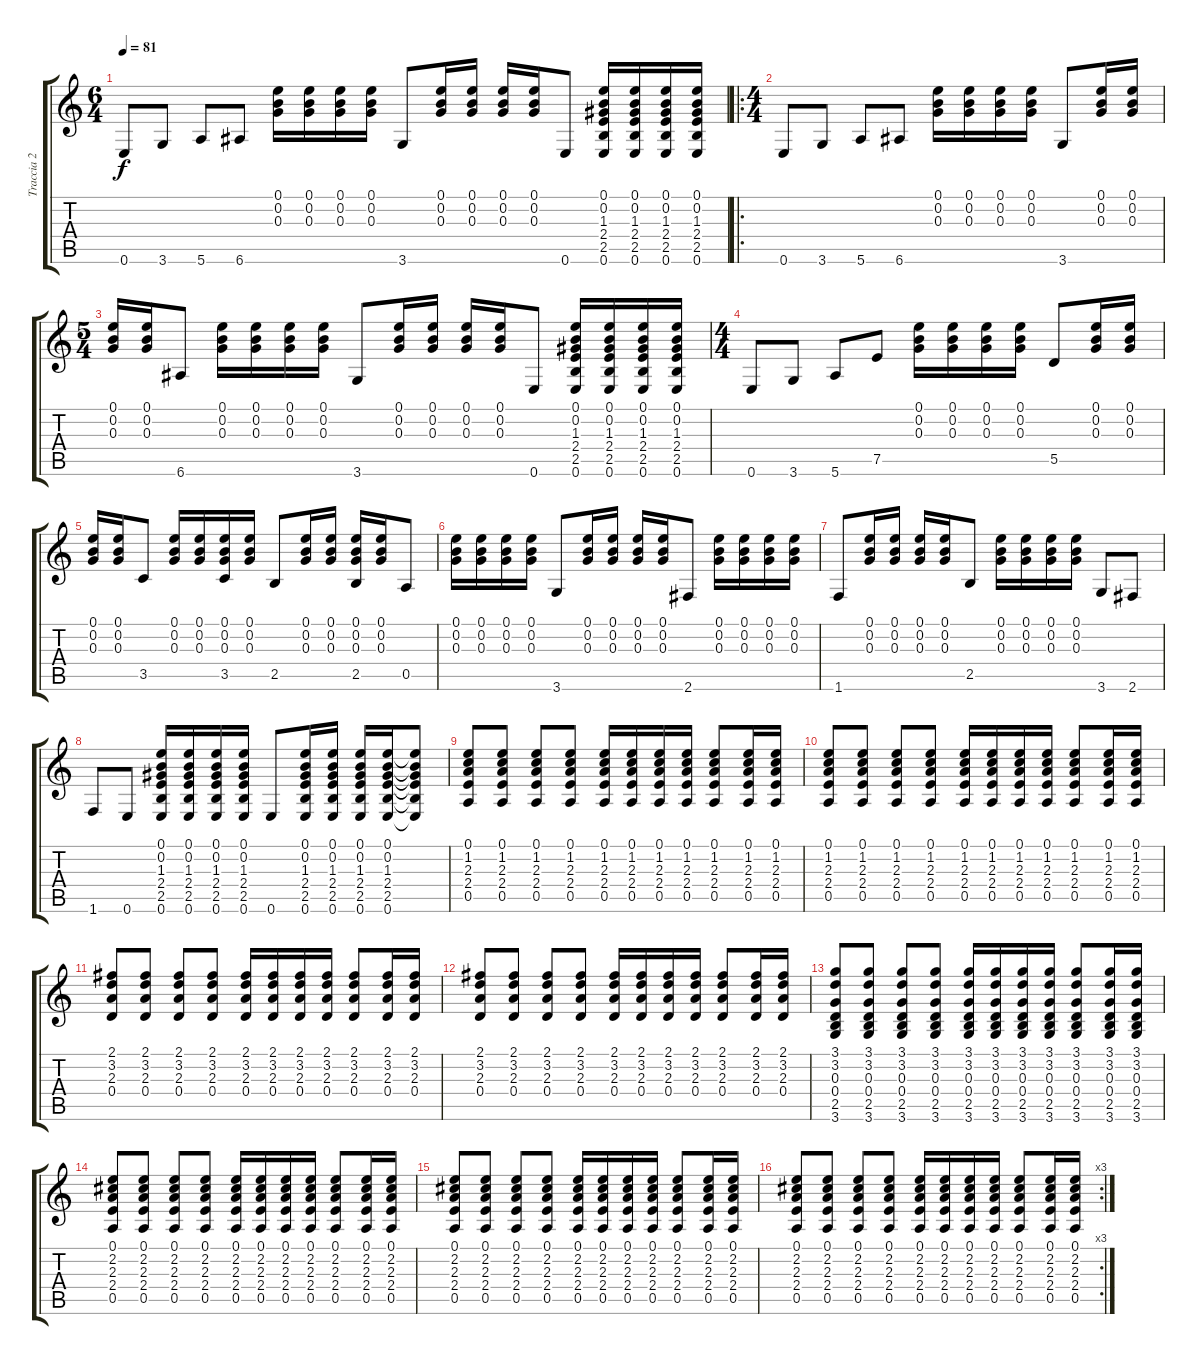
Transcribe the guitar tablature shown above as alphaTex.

\track ("Traccia 2" "Traccia 2") {instrument electricguitarjazz}
\staff {score tabs}
\tuning (E4 B3 G3 D3 A2 E2) {hide}
\ts (6 4)
\tempo 81
\clef g2
\ks c
0.6.8{dy f instrument electricguitarjazz} 3.6.8 5.6.8 6.6.8 (0.1 0.2 0.3).16 (0.1 0.2 0.3).16 (0.1 0.2 0.3).16 (0.1 0.2 0.3).16 3.6.8 (0.1 0.2 0.3).16 (0.1 0.2 0.3).16 (0.1 0.2 0.3).16 (0.1 0.2 0.3).16 0.6.8 (0.1 0.2 1.3 2.4 2.5 0.6).16 (0.1 0.2 1.3 2.4 2.5 0.6).16 (0.1 0.2 1.3 2.4 2.5 0.6).16 (0.1 0.2 1.3 2.4 2.5 0.6).16 |
\ro
\ts (4 4)
0.6.8 3.6.8 5.6.8 6.6.8 (0.1 0.2 0.3).16 (0.1 0.2 0.3).16 (0.1 0.2 0.3).16 (0.1 0.2 0.3).16 3.6.8 (0.1 0.2 0.3).16 (0.1 0.2 0.3).16 |
\ts (5 4)
(0.1 0.2 0.3).16 (0.1 0.2 0.3).16 6.6.8 (0.1 0.2 0.3).16 (0.1 0.2 0.3).16 (0.1 0.2 0.3).16 (0.1 0.2 0.3).16 3.6.8 (0.1 0.2 0.3).16 (0.1 0.2 0.3).16 (0.1 0.2 0.3).16 (0.1 0.2 0.3).16 0.6.8 (0.1 0.2 1.3 2.4 2.5 0.6).16 (0.1 0.2 1.3 2.4 2.5 0.6).16 (0.1 0.2 1.3 2.4 2.5 0.6).16 (0.1 0.2 1.3 2.4 2.5 0.6).16 |
\ts (4 4)
0.6.8 3.6.8 5.6.8 7.5.8 (0.1 0.2 0.3).16 (0.1 0.2 0.3).16 (0.1 0.2 0.3).16 (0.1 0.2 0.3).16 5.5.8 (0.1 0.2 0.3).16 (0.1 0.2 0.3).16 |
(0.1 0.2 0.3).16 (0.1 0.2 0.3).16 3.5.8 (0.1 0.2 0.3).16 (0.1 0.2 0.3).16 (0.1 0.2 0.3 3.5).16 (0.1 0.2 0.3).16 2.5.8 (0.1 0.2 0.3).16 (0.1 0.2 0.3).16 (0.1 0.2 0.3 2.5).16 (0.1 0.2 0.3).16 0.5.8 |
(0.1 0.2 0.3).16 (0.1 0.2 0.3).16 (0.1 0.2 0.3).16 (0.1 0.2 0.3).16 3.6.8 (0.1 0.2 0.3).16 (0.1 0.2 0.3).16 (0.1 0.2 0.3).16 (0.1 0.2 0.3).16 2.6.8 (0.1 0.2 0.3).16 (0.1 0.2 0.3).16 (0.1 0.2 0.3).16 (0.1 0.2 0.3).16 |
1.6.8 (0.1 0.2 0.3).16 (0.1 0.2 0.3).16 (0.1 0.2 0.3).16 (0.1 0.2 0.3).16 2.5.8 (0.1 0.2 0.3).16 (0.1 0.2 0.3).16 (0.1 0.2 0.3).16 (0.1 0.2 0.3).16 3.6.8 2.6.8 |
1.6.8 0.6.8 (0.1 0.2 1.3 2.4 2.5 0.6).16 (0.1 0.2 1.3 2.4 2.5 0.6).16 (0.1 0.2 1.3 2.4 2.5 0.6).16 (0.1 0.2 1.3 2.4 2.5 0.6).16 0.6.8 (0.1 0.2 1.3 2.4 2.5 0.6).16 (0.1 0.2 1.3 2.4 2.5 0.6).16 (0.1 0.2 1.3 2.4 2.5 0.6).16 (0.1 0.2 1.3 2.4 2.5 0.6).16 (0.1{t} 0.2{t} 1.3{t} 2.4{t} 2.5{t} 0.6{t}).8 |
(0.1 1.2 2.3 2.4 0.5).8 (0.1 1.2 2.3 2.4 0.5).8 (0.1 1.2 2.3 2.4 0.5).8 (0.1 1.2 2.3 2.4 0.5).8 (0.1 1.2 2.3 2.4 0.5).16 (0.1 1.2 2.3 2.4 0.5).16 (0.1 1.2 2.3 2.4 0.5).16 (0.1 1.2 2.3 2.4 0.5).16 (0.1 1.2 2.3 2.4 0.5).8 (0.1 1.2 2.3 2.4 0.5).16 (0.1 1.2 2.3 2.4 0.5).16 |
(0.1 1.2 2.3 2.4 0.5).8 (0.1 1.2 2.3 2.4 0.5).8 (0.1 1.2 2.3 2.4 0.5).8 (0.1 1.2 2.3 2.4 0.5).8 (0.1 1.2 2.3 2.4 0.5).16 (0.1 1.2 2.3 2.4 0.5).16 (0.1 1.2 2.3 2.4 0.5).16 (0.1 1.2 2.3 2.4 0.5).16 (0.1 1.2 2.3 2.4 0.5).8 (0.1 1.2 2.3 2.4 0.5).16 (0.1 1.2 2.3 2.4 0.5).16 |
(2.1 3.2 2.3 0.4).8 (2.1 3.2 2.3 0.4).8 (2.1 3.2 2.3 0.4).8 (2.1 3.2 2.3 0.4).8 (2.1 3.2 2.3 0.4).16 (2.1 3.2 2.3 0.4).16 (2.1 3.2 2.3 0.4).16 (2.1 3.2 2.3 0.4).16 (2.1 3.2 2.3 0.4).8 (2.1 3.2 2.3 0.4).16 (2.1 3.2 2.3 0.4).16 |
(2.1 3.2 2.3 0.4).8 (2.1 3.2 2.3 0.4).8 (2.1 3.2 2.3 0.4).8 (2.1 3.2 2.3 0.4).8 (2.1 3.2 2.3 0.4).16 (2.1 3.2 2.3 0.4).16 (2.1 3.2 2.3 0.4).16 (2.1 3.2 2.3 0.4).16 (2.1 3.2 2.3 0.4).8 (2.1 3.2 2.3 0.4).16 (2.1 3.2 2.3 0.4).16 |
(3.1 3.2 0.3 0.4 2.5 3.6).8 (3.1 3.2 0.3 0.4 2.5 3.6).8 (3.1 3.2 0.3 0.4 2.5 3.6).8 (3.1 3.2 0.3 0.4 2.5 3.6).8 (3.1 3.2 0.3 0.4 2.5 3.6).16 (3.1 3.2 0.3 0.4 2.5 3.6).16 (3.1 3.2 0.3 0.4 2.5 3.6).16 (3.1 3.2 0.3 0.4 2.5 3.6).16 (3.1 3.2 0.3 0.4 2.5 3.6).8 (3.1 3.2 0.3 0.4 2.5 3.6).16 (3.1 3.2 0.3 0.4 2.5 3.6).16 |
(0.1 2.2 2.3 2.4 0.5).8 (0.1 2.2 2.3 2.4 0.5).8 (0.1 2.2 2.3 2.4 0.5).8 (0.1 2.2 2.3 2.4 0.5).8 (0.1 2.2 2.3 2.4 0.5).16 (0.1 2.2 2.3 2.4 0.5).16 (0.1 2.2 2.3 2.4 0.5).16 (0.1 2.2 2.3 2.4 0.5).16 (0.1 2.2 2.3 2.4 0.5).8 (0.1 2.2 2.3 2.4 0.5).16 (0.1 2.2 2.3 2.4 0.5).16 |
(0.1 2.2 2.3 2.4 0.5).8 (0.1 2.2 2.3 2.4 0.5).8 (0.1 2.2 2.3 2.4 0.5).8 (0.1 2.2 2.3 2.4 0.5).8 (0.1 2.2 2.3 2.4 0.5).16 (0.1 2.2 2.3 2.4 0.5).16 (0.1 2.2 2.3 2.4 0.5).16 (0.1 2.2 2.3 2.4 0.5).16 (0.1 2.2 2.3 2.4 0.5).8 (0.1 2.2 2.3 2.4 0.5).16 (0.1 2.2 2.3 2.4 0.5).16 |
\rc 3
(0.1 2.2 2.3 2.4 0.5).8 (0.1 2.2 2.3 2.4 0.5).8 (0.1 2.2 2.3 2.4 0.5).8 (0.1 2.2 2.3 2.4 0.5).8 (0.1 2.2 2.3 2.4 0.5).16 (0.1 2.2 2.3 2.4 0.5).16 (0.1 2.2 2.3 2.4 0.5).16 (0.1 2.2 2.3 2.4 0.5).16 (0.1 2.2 2.3 2.4 0.5).8 (0.1 2.2 2.3 2.4 0.5).16 (0.1 2.2 2.3 2.4 0.5).16
